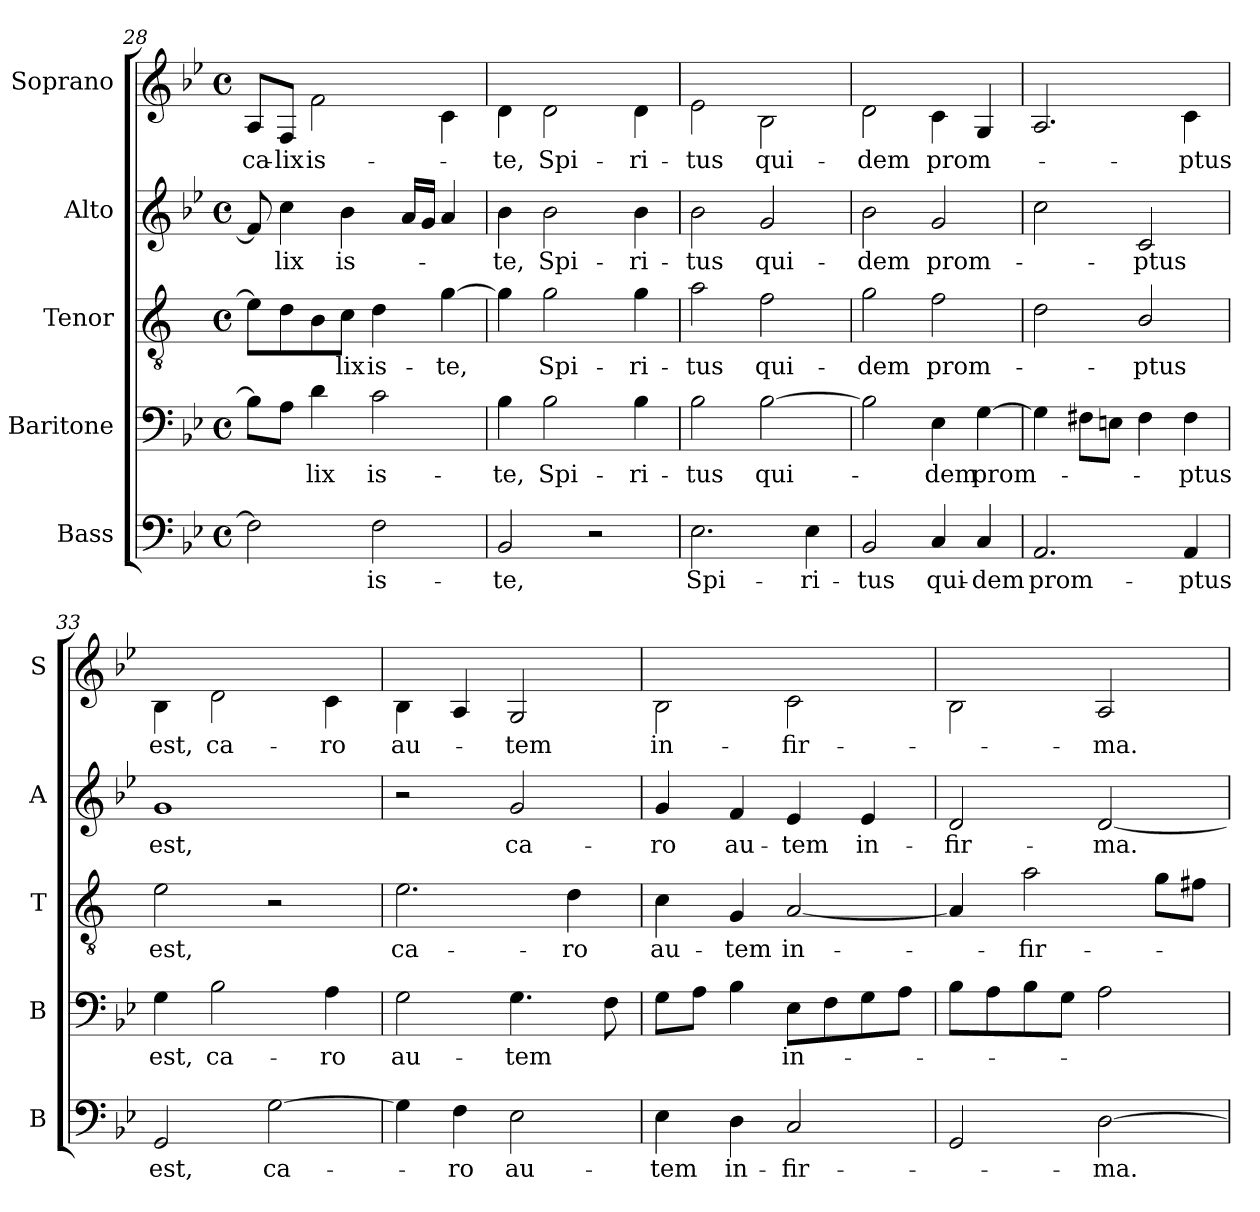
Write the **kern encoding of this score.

**kern	**text	**kern	**text	**kern	**text	**kern	**text	**kern	**text
*part5	*part5	*part4	*part4	*part3	*part3	*part2	*part2	*part1	*part1
*staff5	*staff5	*staff4	*staff4	*staff3	*staff3	*staff2	*staff2	*staff1	*staff1
*I"Bass	*	*I"Baritone	*	*I"Tenor	*	*I"Alto	*	*I"Soprano	*
*I'B	*	*I'B	*	*I'T	*	*I'A	*	*I'S	*
*clefF4	*	*clefF4	*	*clefGv2	*	*clefG2	*	*clefG2	*
*	*	*	*	*ITrd1c2	*	*	*	*ITrd-7c-12	*
*k[b-e-]	*	*k[b-e-]	*	*k[b-e-]	*	*k[b-e-]	*	*k[b-e-]	*
*g:	*	*g:	*	*g:	*	*g:	*	*g:	*
*M4/4	*	*M4/4	*	*M4/4	*	*M4/4	*	*M4/4	*
*met(c)	*	*met(c)	*	*met(c)	*	*met(c)	*	*met(c)	*
=28	=28	=28	=28	=28	=28	=28	=28	=28	=28
2F\]	.	8B-\L]	.	8d\L]	.	8f/]	.	8a/L	ca-
.	.	8A\J	.	8c\	.	4cc\	-lix	8f/J	-lix
.	.	4d\	-lix	8A\	.	.	.	2ff\	is-
.	.	.	.	8B-\J	-lix	4b-\	is-	.	.
2F\	is-	2c\	is-	4c\	is-	.	.	.	.
.	.	.	.	.	.	16a/LL	.	.	.
.	.	.	.	.	.	16g/JJ	.	.	.
.	.	.	.	[4f\	-te,	4a/	.	4cc\	.
=29	=29	=29	=29	=29	=29	=29	=29	=29	=29
2BB-/	-te,	4B-\	-te,	4f\]	.	4b-\	-te,	4dd\	-te,
.	.	2B-\	Spi-	2f\	Spi-	2b-\	Spi-	2dd\	Spi-
2r	.	.	.	.	.	.	.	.	.
.	.	4B-\	-ri-	4f\	-ri-	4b-\	-ri-	4dd\	-ri-
=30	=30	=30	=30	=30	=30	=30	=30	=30	=30
2.E-\	Spi-	2B-\	-tus	2g\	-tus	2b-\	-tus	2ee-\	-tus
.	.	[2B-\	qui-	2e-\	qui-	2g/	qui-	2b-\	qui-
4E-\	-ri-	.	.	.	.	.	.	.	.
!!LO:PB:g=z
=31	=31	=31	=31	=31	=31	=31	=31	=31	=31
2BB-/	-tus	2B-\]	.	2f\	-dem	2b-\	-dem	2dd\	-dem
4C/	qui-	4E-\	-dem	2e-\	prom-	2g/	prom-	4cc\	prom-
4C/	-dem	[4G\	prom-	.	.	.	.	4g/	.
=32	=32	=32	=32	=32	=32	=32	=32	=32	=32
2.AA/	prom-	4G\]	.	2c\	.	2cc\	.	2.a/	.
.	.	8F#X\L	.	.	.	.	.	.	.
.	.	8En\J	.	.	.	.	.	.	.
.	.	4F#\	.	2A/	-ptus	2c/	-ptus	.	.
4AA/	-ptus	4F#\	-ptus	.	.	.	.	4cc\	-ptus
=33	=33	=33	=33	=33	=33	=33	=33	=33	=33
2GG/	est,	4G\	est,	2d\	est,	1g	est,	4b-\	est,
.	.	2B-\	ca-	.	.	.	.	2dd\	ca-
[2G\	ca-	.	.	2r	.	.	.	.	.
.	.	4A\	-ro	.	.	.	.	4cc\	-ro
=34	=34	=34	=34	=34	=34	=34	=34	=34	=34
4G\]	.	2G\	au-	2.d\	ca-	2r	.	4b-\	au-
4F\	-ro	.	.	.	.	.	.	4a/	.
2E-\	au-	4.G\	-tem	.	.	2g/	ca-	2g/	-tem
.	.	.	.	4c\	-ro	.	.	.	.
.	.	8F\	.	.	.	.	.	.	.
=35	=35	=35	=35	=35	=35	=35	=35	=35	=35
4E-\	-tem	8G\L	.	4B-\	au-	4g/	-ro	2b-\	in-
.	.	8A\J	.	.	.	.	.	.	.
4D\	in-	4B-\	.	4F/	-tem	4f/	au-	.	.
2C/	-fir-	8E-\L	in-	[2G/	in-	4e-/	-tem	2cc\	-fir-
.	.	8F\	.	.	.	.	.	.	.
.	.	8G\	.	.	.	4e-/	in-	.	.
.	.	8A\J	.	.	.	.	.	.	.
!!LO:LB:g=z
=36	=36	=36	=36	=36	=36	=36	=36	=36	=36
2GG/	.	8B-\L	.	4G/]	.	2d/	-fir-	2b-\	.
.	.	8A\	.	.	.	.	.	.	.
.	.	8B-\	.	2g\	-fir-	.	.	.	.
.	.	8G\J	.	.	.	.	.	.	.
[2D\	-ma.	2A\	.	.	.	[2d/	-ma.	2a/	-ma.
.	.	.	.	8f\L	.	.	.	.	.
.	.	.	.	8en\J	.	.	.	.	.
=	=	=	=	=	=	=	=	=	=
*-	*-	*-	*-	*-	*-	*-	*-	*-	*-
